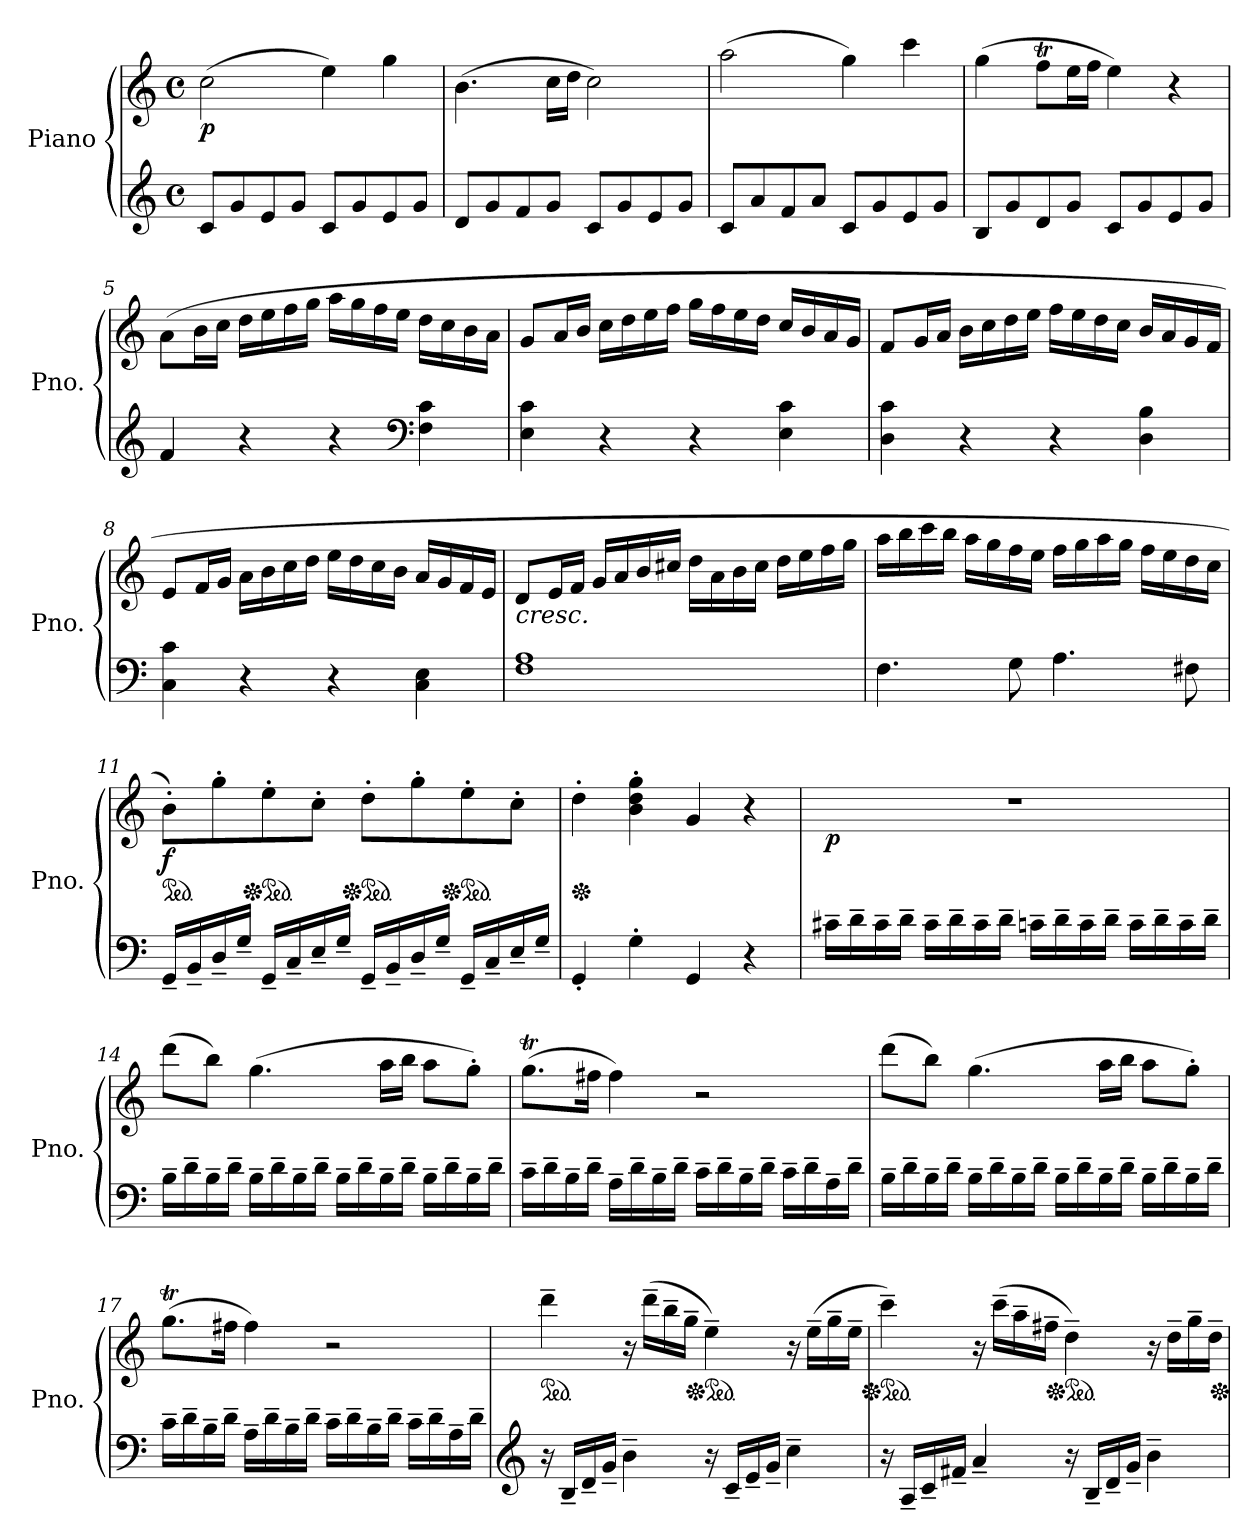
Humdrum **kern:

**kern	**kern	**dynam
*part1	*part1	*part1
*staff2	*staff1	*staff1/2
*I"Piano	*	*
*I'Pno.	*	*
*clefG2	*clefG2	*
*k[]	*k[]	*
*M4/4	*M4/4	*
*met(c)	*met(c)	*
*MM135	*MM135	*
=1	=1	=1
!	!	!LO:DY:b
8c/L	(>2cc\	p
8g/	.	.
8e/	.	.
8g/J	.	.
8c/L	4ee\)	.
8g/	.	.
8e/	4gg\	.
8g/J	.	.
=2	=2	=2
8d/L	(>4.b\	.
8g/	.	.
8f/	.	.
8g/J	16cc\LL	.
.	16dd\JJ	.
8c/L	2cc\)	.
8g/	.	.
8e/	.	.
8g/J	.	.
=3	=3	=3
8c/L	(>2aa\	.
8a/	.	.
8f/	.	.
8a/J	.	.
8c/L	4gg\)	.
8g/	.	.
8e/	4ccc\	.
8g/J	.	.
=4	=4	=4
8B/L	(>4gg\	.
8g/	.	.
8d/	8ffT\L	.
8g/J	16ee\L	.
.	16ff\JJ	.
8c/L	4ee\)	.
8g/	.	.
8e/	4r	.
8g/J	.	.
!!LO:LB:g=z
=5	=5	=5
4f/	(>8a\L	.
.	16b\L	.
.	16cc\JJ	.
4r	16dd\LL	.
.	16ee\	.
.	16ff\	.
.	16gg\JJ	.
4r	16aa\LL	.
.	16gg\	.
.	16ff\	.
.	16ee\JJ	.
*clefF4	*	*
4F\ 4c\	16dd\LL	.
.	16cc\	.
.	16b\	.
.	16a\JJ	.
=6	=6	=6
4E\ 4c\	8g/L	.
.	16a/L	.
.	16b/JJ	.
4r	16cc\LL	.
.	16dd\	.
.	16ee\	.
.	16ff\JJ	.
4r	16gg\LL	.
.	16ff\	.
.	16ee\	.
.	16dd\JJ	.
4E\ 4c\	16cc/LL	.
.	16b/	.
.	16a/	.
.	16g/JJ	.
=7	=7	=7
4D\ 4c\	8f/L	.
.	16g/L	.
.	16a/JJ	.
4r	16b\LL	.
.	16cc\	.
.	16dd\	.
.	16ee\JJ	.
4r	16ff\LL	.
.	16ee\	.
.	16dd\	.
.	16cc\JJ	.
4D\ 4B\	16b/LL	.
.	16a/	.
.	16g/	.
.	16f/JJ	.
!!LO:LB:g=z
=8	=8	=8
4C\ 4c\	8e/L	.
.	16f/L	.
.	16g/JJ	.
4r	16a\LL	.
.	16b\	.
.	16cc\	.
.	16dd\JJ	.
4r	16ee\LL	.
.	16dd\	.
.	16cc\	.
.	16b\JJ	.
4C\ 4E\	16a/LL	.
.	16g/	.
.	16f/	.
.	16e/JJ	.
=9	=9	=9
!	!LO:TX:b:i:t=cresc.	!
1F 1A	8d/L	.
.	16e/L	.
.	16f/JJ	.
.	16g/LL	.
.	16a/	.
.	16b/	.
.	16cc#X/JJ	.
.	16dd\LL	.
.	16a\	.
.	16b\	.
.	16cc#\JJ	.
.	16dd\LL	.
.	16ee\	.
.	16ff\	.
.	16gg\JJ	.
=10	=10	=10
4.F\	16aa\LL	.
.	16bb\	.
.	16ccc\	.
.	16bb\JJ	.
.	16aa\LL	.
.	16gg\	.
8G\	16ff\	.
.	16ee\JJ	.
4.A\	16ff\LL	.
.	16gg\	.
.	16aa\	.
.	16gg\JJ	.
.	16ff\LL	.
.	16ee\	.
8F#X\	16dd\	.
.	16cc\JJ	.
!!LO:LB:g=z
=11	=11	=11
*	*ped	*
!	!	!LO:DY:b
16GG~/LL	8b'\L)	f
16BB~/	.	.
16D~/	8gg'\	.
16G~/JJ	.	.
*	*Xped	*
*	*ped	*
16GG~/LL	8ee'\	.
16C~/	.	.
16E~/	8cc'\J	.
16G~/JJ	.	.
*	*Xped	*
*	*ped	*
16GG~/LL	8dd'\L	.
16BB~/	.	.
16D~/	8gg'\	.
16G~/JJ	.	.
*	*Xped	*
*	*ped	*
16GG~/LL	8ee'\	.
16C~/	.	.
16E~/	8cc'\J	.
16G~/JJ	.	.
=12	=12	=12
*	*Xped	*
4GG'/	4dd'\	.
4G'\	4b\' 4dd\' 4gg\'	.
4GG/	4g/	.
4r	4r	.
=13	=13	=13
!	!	!LO:DY:b
16c#X~\LL	1r	p
16d~\	.	.
16c#~\	.	.
16d~\JJ	.	.
16c#~\LL	.	.
16d~\	.	.
16c#~\	.	.
16d~\JJ	.	.
16cn~\LL	.	.
16d~\	.	.
16c~\	.	.
16d~\JJ	.	.
16c~\LL	.	.
16d~\	.	.
16c~\	.	.
16d~\JJ	.	.
!!LO:LB:g=z
=14	=14	=14
16B~\LL	(>8ddd\L	.
16d~\	.	.
16B~\	8bb\J)	.
16d~\JJ	.	.
16B~\LL	(>4.gg\	.
16d~\	.	.
16B~\	.	.
16d~\JJ	.	.
16B~\LL	.	.
16d~\	.	.
16B~\	16aa\LL	.
16d~\JJ	16bb\JJ	.
16B~\LL	8aa\L	.
16d~\	.	.
16B~\	8gg'\J)	.
16d~\JJ	.	.
=15	=15	=15
16c~\LL	(>8.ggT\L	.
16d~\	.	.
16B~\	.	.
16d~\JJ	16ff#X\Jk	.
16A~\LL	4ff#\)	.
16d~\	.	.
16B~\	.	.
16d~\JJ	.	.
16c~\LL	2r	.
16d~\	.	.
16B~\	.	.
16d~\JJ	.	.
16c~\LL	.	.
16d~\	.	.
16A~\	.	.
16d~\JJ	.	.
!!LO:PB:g=z
=16	=16	=16
16B~\LL	(>8ddd\L	.
16d~\	.	.
16B~\	8bb\J)	.
16d~\JJ	.	.
16B~\LL	(>4.gg\	.
16d~\	.	.
16B~\	.	.
16d~\JJ	.	.
16B~\LL	.	.
16d~\	.	.
16B~\	16aa\LL	.
16d~\JJ	16bb\JJ	.
16B~\LL	8aa\L	.
16d~\	.	.
16B~\	8gg'\J)	.
16d~\JJ	.	.
=17	=17	=17
16c~\LL	(>8.ggT\L	.
16d~\	.	.
16B~\	.	.
16d~\JJ	16ff#X\Jk	.
16A~\LL	4ff#\)	.
16d~\	.	.
16B~\	.	.
16d~\JJ	.	.
16c~\LL	2r	.
16d~\	.	.
16B~\	.	.
16d~\JJ	.	.
16c~\LL	.	.
16d~\	.	.
16A~\	.	.
16d~\JJ	.	.
!!LO:LB:g=z
=18	=18	=18
*clefG2	*	*
*	*ped	*
16r	4ddd~\	.
16B~/LL	.	.
16d~/	.	.
16g~/JJ	.	.
4b~\	16r	.
.	(>16ddd~\LL	.
.	16bb~\	.
.	16gg~\JJ	.
*	*Xped	*
*	*ped	*
16r	4ee~\)	.
16c~/LL	.	.
16e~/	.	.
16g~/JJ	.	.
4cc~\	16r	.
.	(>16ee~\LL	.
.	16gg~\	.
.	16ee~\JJ	.
=19	=19	=19
*	*Xped	*
*	*ped	*
16r	4ccc~\)	.
16A~/LL	.	.
16c~/	.	.
16f#X~/JJ	.	.
4a~/	16r	.
.	(>16ccc~\LL	.
.	16aa~\	.
.	16ff#X~\JJ	.
*	*Xped	*
*	*ped	*
16r	4dd~\)	.
16B~/LL	.	.
16d~/	.	.
16g~/JJ	.	.
4b~\	16r	.
.	16dd~\LL	.
.	16gg~\	.
.	16dd~\JJ	.
*	*Xped	*
=	=	=
*-	*-	*-
